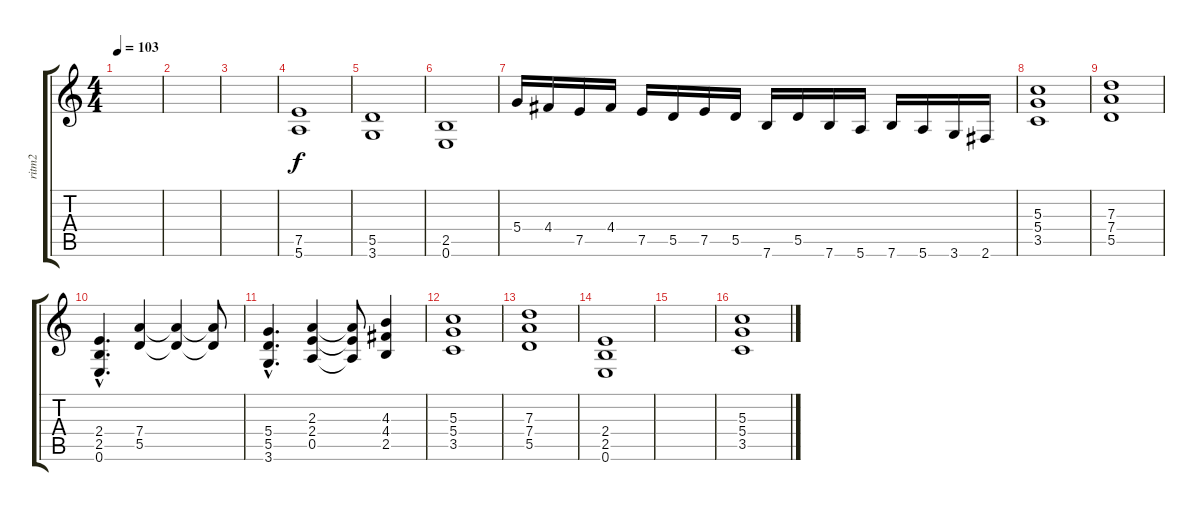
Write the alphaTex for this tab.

\track ("ritm2" "ritm2") {instrument electricguitarmuted}
\staff {score tabs}
\tuning (E4 B3 G3 D3 A2 E2) {hide}
\ts (4 4)
\tempo 103
\clef g2
\ks c
|
|
|
(7.5 5.6).1 |
(5.5 3.6).1 |
(2.5 0.6).1 |
5.4.16 4.4.16 7.5.16 4.4.16 7.5.16 5.5.16 7.5.16 5.5.16 7.6.16 5.5.16 7.6.16 5.6.16 7.6.16 5.6.16 3.6.16 2.6.16 |
(5.3 5.4 3.5).1 |
(7.3 7.4 5.5).1 |
(2.4{hac} 2.5{hac} 0.6{hac}).4{d} (7.4 5.5).4 (7.4{t} 5.5{t}).4 (7.4{t} 5.5{t}).8 |
(5.4{hac} 5.5{hac} 3.6{hac}).4{d} (2.3 2.4 0.5).4 (2.3{t} 2.4{t} 0.5{t}).8 (4.3 4.4 2.5).4 |
(5.3 5.4 3.5).1 |
(7.3 7.4 5.5).1 |
(2.4 2.5 0.6).1 |
|
(5.3 5.4 3.5).1
